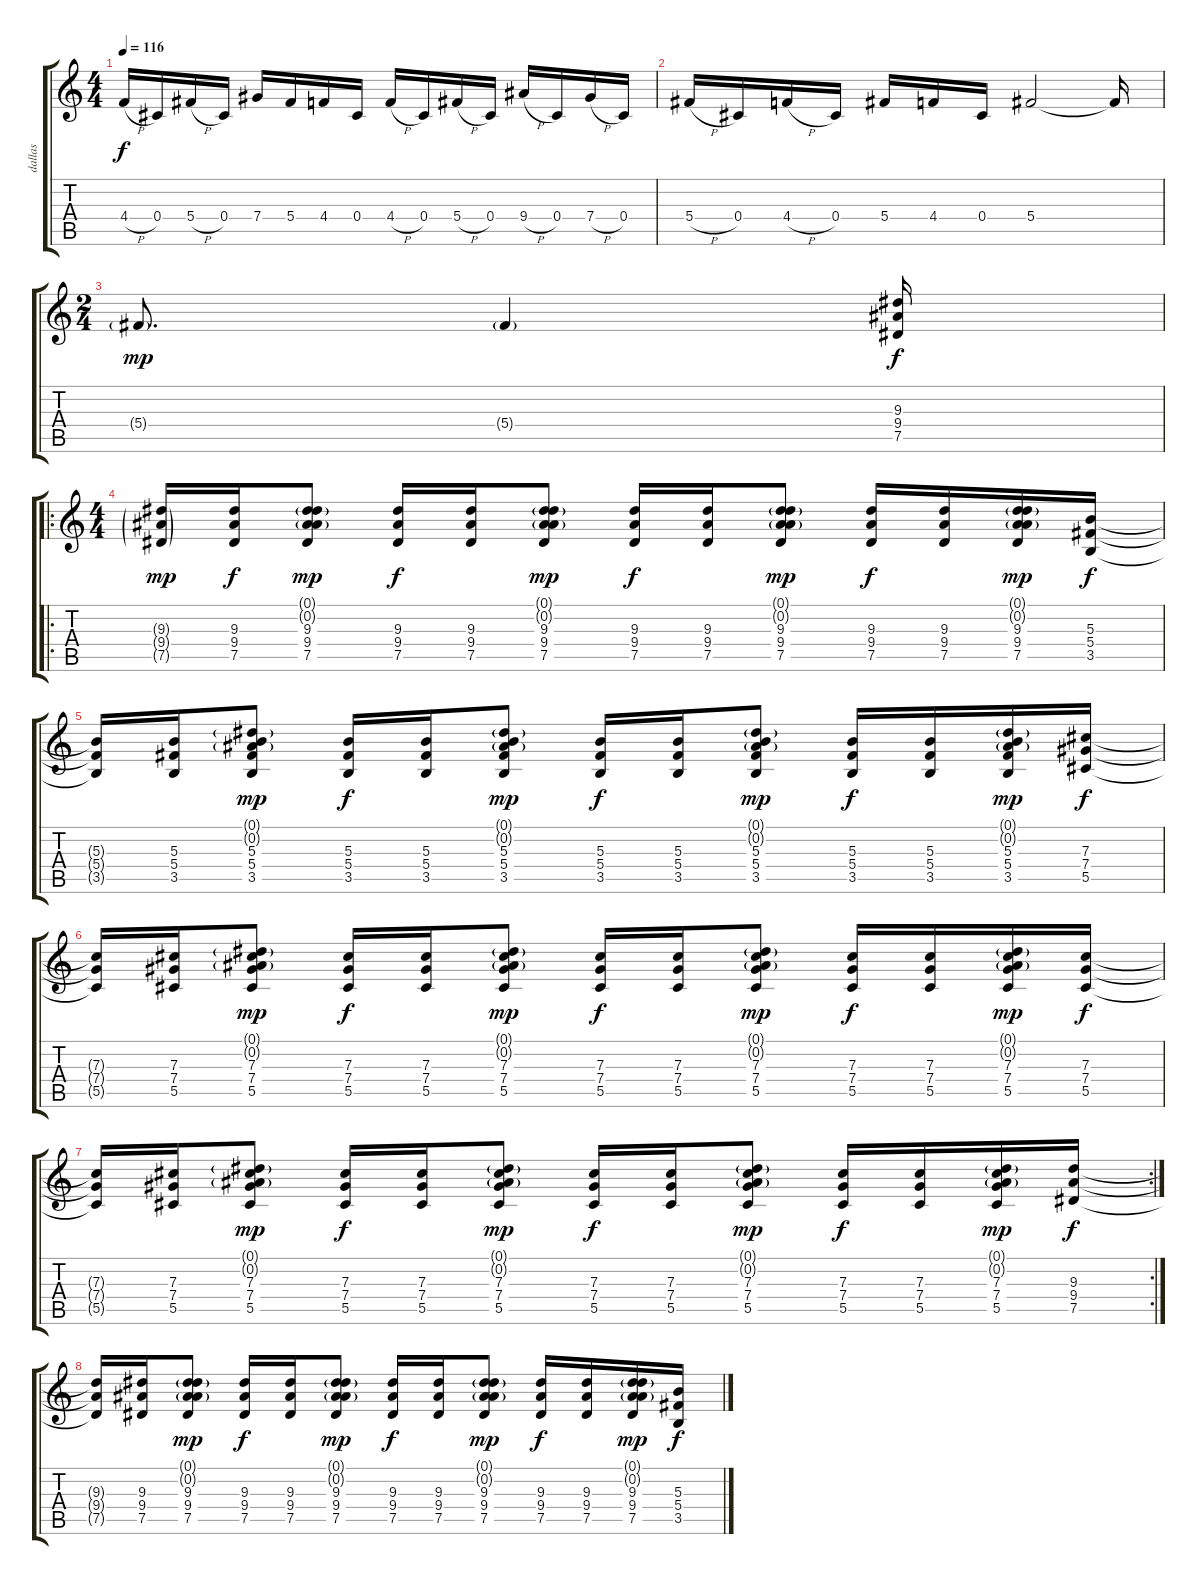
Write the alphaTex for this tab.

\track ("dallas" "dallas") {instrument distortionguitar}
\staff {score tabs}
\tuning (Eb4 Bb3 Gb3 Db3 Ab2 Eb2) {hide}
\ts (4 4)
\tempo 116
\clef g2
\ks c
4.4{h}.16{dy f} 0.4.16 5.4{h}.16 0.4.16 7.4.16 5.4.16 4.4.16 0.4.16 4.4{h}.16 0.4.16 5.4{h}.16 0.4.16 9.4{h}.16 0.4.16 7.4{h}.16 0.4.16 |
5.4{h}.16 0.4.16 4.4{h}.16 0.4.16 5.4.16 4.4.16 0.4.16 5.4.2 5.4{t}.16 |
\ts (2 4)
5.4{g}.8{d dy mp} 5.4{g}.4 (9.3 9.4 7.5).16{dy f} |
\ro
\ts (4 4)
(9.3{g} 9.4{g} 7.5{g}).16{dy mp} (9.3 9.4 7.5).16{dy f} (0.1{g} 0.2{g} 9.3 9.4 7.5).8{dy mp} (9.3 9.4 7.5).16{dy f} (9.3 9.4 7.5).16 (0.1{g} 0.2{g} 9.3 9.4 7.5).8{dy mp} (9.3 9.4 7.5).16{dy f} (9.3 9.4 7.5).16 (0.1{g} 0.2{g} 9.3 9.4 7.5).8{dy mp} (9.3 9.4 7.5).16{dy f} (9.3 9.4 7.5).16 (0.1{g} 0.2{g} 9.3 9.4 7.5).16{dy mp} (5.3 5.4 3.5).16{dy f} |
(5.3{t} 5.4{t} 3.5{t}).16 (5.3 5.4 3.5).16 (0.1{g} 0.2{g} 5.3 5.4 3.5).8{dy mp} (5.3 5.4 3.5).16{dy f} (5.3 5.4 3.5).16 (0.1{g} 0.2{g} 5.3 5.4 3.5).8{dy mp} (5.3 5.4 3.5).16{dy f} (5.3 5.4 3.5).16 (0.1{g} 0.2{g} 5.3 5.4 3.5).8{dy mp} (5.3 5.4 3.5).16{dy f} (5.3 5.4 3.5).16 (0.1{g} 0.2{g} 5.3 5.4 3.5).16{dy mp} (7.3 7.4 5.5).16{dy f} |
(7.3{t} 7.4{t} 5.5{t}).16 (7.3 7.4 5.5).16 (0.1{g} 0.2{g} 7.3 7.4 5.5).8{dy mp} (7.3 7.4 5.5).16{dy f} (7.3 7.4 5.5).16 (0.1{g} 0.2{g} 7.3 7.4 5.5).8{dy mp} (7.3 7.4 5.5).16{dy f} (7.3 7.4 5.5).16 (0.1{g} 0.2{g} 7.3 7.4 5.5).8{dy mp} (7.3 7.4 5.5).16{dy f} (7.3 7.4 5.5).16 (0.1{g} 0.2{g} 7.3 7.4 5.5).16{dy mp} (7.3 7.4 5.5).16{dy f} |
\rc 2
(7.3{t} 7.4{t} 5.5{t}).16 (7.3 7.4 5.5).16 (0.1{g} 0.2{g} 7.3 7.4 5.5).8{dy mp} (7.3 7.4 5.5).16{dy f} (7.3 7.4 5.5).16 (0.1{g} 0.2{g} 7.3 7.4 5.5).8{dy mp} (7.3 7.4 5.5).16{dy f} (7.3 7.4 5.5).16 (0.1{g} 0.2{g} 7.3 7.4 5.5).8{dy mp} (7.3 7.4 5.5).16{dy f} (7.3 7.4 5.5).16 (0.1{g} 0.2{g} 7.3 7.4 5.5).16{dy mp} (9.3 9.4 7.5).16{dy f} |
(9.3{t} 9.4{t} 7.5{t}).16 (9.3 9.4 7.5).16 (0.1{g} 0.2{g} 9.3 9.4 7.5).8{dy mp} (9.3 9.4 7.5).16{dy f} (9.3 9.4 7.5).16 (0.1{g} 0.2{g} 9.3 9.4 7.5).8{dy mp} (9.3 9.4 7.5).16{dy f} (9.3 9.4 7.5).16 (0.1{g} 0.2{g} 9.3 9.4 7.5).8{dy mp} (9.3 9.4 7.5).16{dy f} (9.3 9.4 7.5).16 (0.1{g} 0.2{g} 9.3 9.4 7.5).16{dy mp} (5.3 5.4 3.5).16{dy f}
